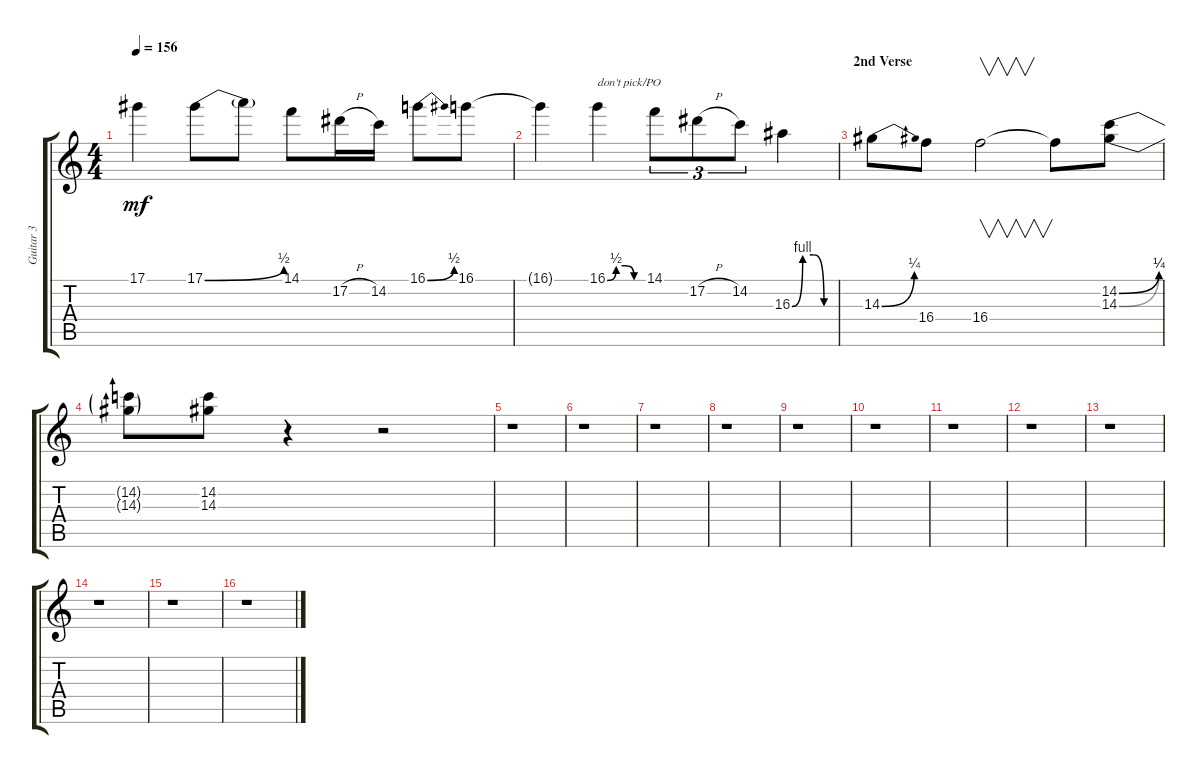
\track ("Guitar 3" "Guitar 3") {instrument distortionguitar}
\staff {score tabs}
\tuning (Eb4 Bb3 Gb3 Db3 Ab2 Eb2) {hide}
\ts (4 4)
\tempo 156
\clef g2
\ks c
17.1{t}.4{dy mf} 17.1{be (bend 0 0 60 2)}.8 17.1{t}.8 14.1.8 17.2{h}.16 14.2.16 16.1{be (bend 0 0 60 2)}.8 16.1.8 |
16.1{t}.4 16.1{be (custom 0 0 15 2 30 2 45 0 60 0)}.4{txt "don't pick/PO"} 14.1.8{tu (3 2)} 17.2{h}.8{tu (3 2)} 14.2.8{tu (3 2)} 16.3{be (custom 0 0 15 4 30 4 45 0 60 0)}.4 |
\section ("" "2nd Verse")
14.3{be (bend 0 0 60 1)}.8 16.4.8 16.4.2{v} 16.4{t}.8 (14.2{be (bend 0 0 60 1)} 14.3{be (bend 0 0 60 1)}).8 |
(14.2{t} 14.3{t}).8 (14.2 14.3).8 r.4 r.2 |
r.1 |
r.1 |
r.1 |
r.1 |
r.1 |
r.1 |
r.1 |
r.1 |
r.1 |
r.1 |
r.1 |
r.1
